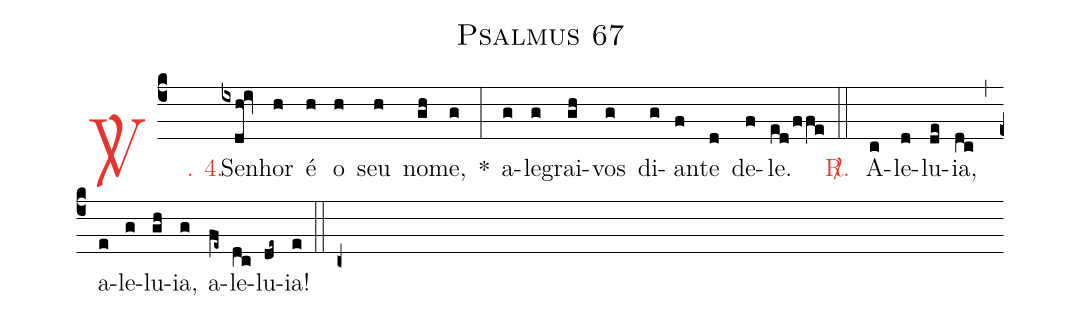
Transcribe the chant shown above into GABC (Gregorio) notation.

name: Psalmus 67;
%%
(c4)

<c><sp>V/</sp>. 4.</c>() Se(ixdh!iv)nhor(h) é(h) o(h) seu(h) no(gh)me,(g) *(:) a(g)le(g)grai-(gh)vos(g) di(g)an(f)te(d) de(f)le.(ed/ffe)

(::)

<nlba><c><sp>R/</sp>.</c>() A</nlba>(c)le(d)lu(de)ia,(dc) (,) a(e)le(g)lu(gh)ia,(g) a(fe~)le(dc)lu(de~)ia!(e)

(::)

(c+)
